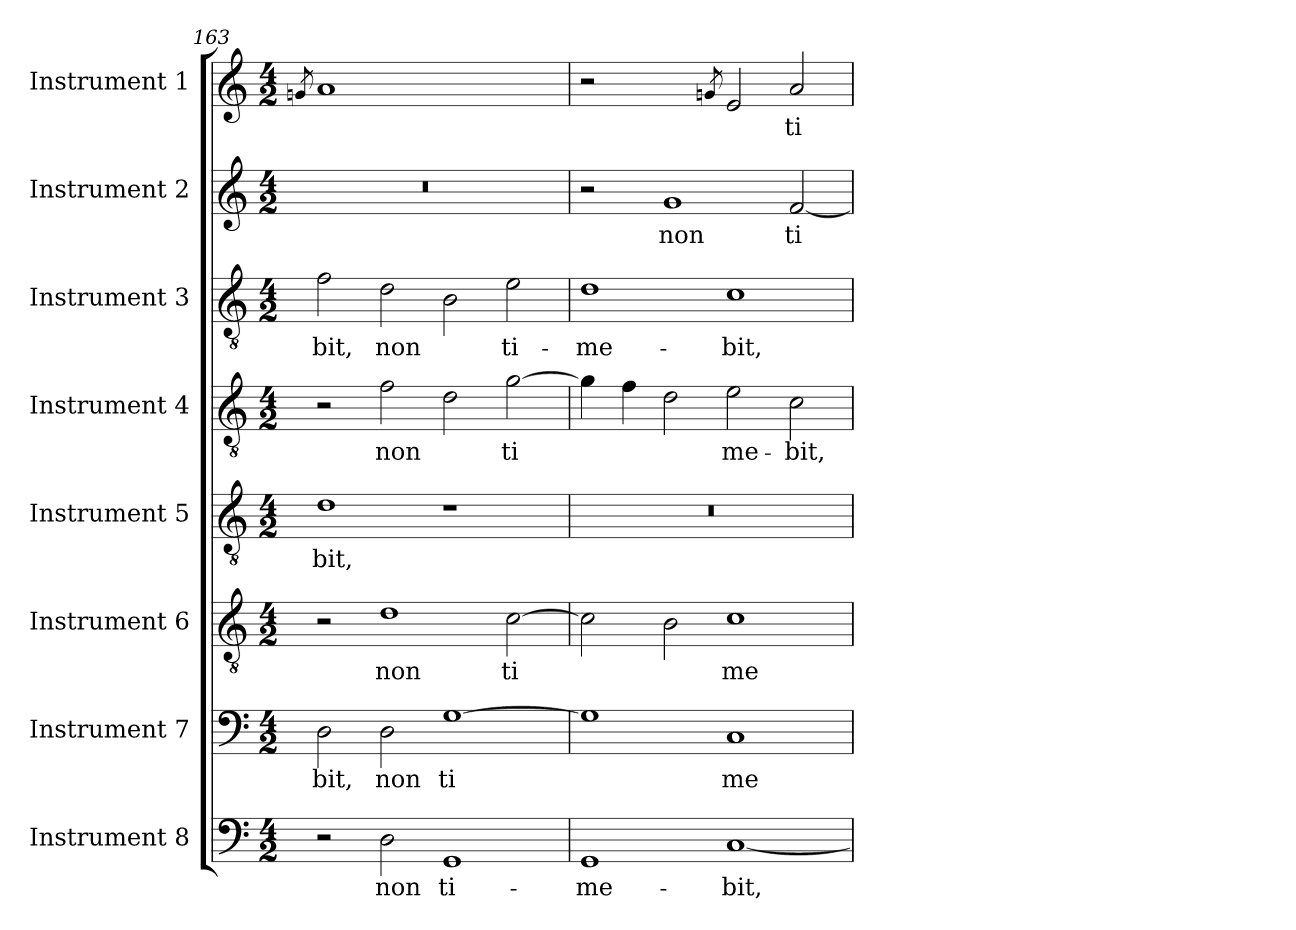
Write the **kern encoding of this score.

**kern	**text	**kern	**text	**kern	**text	**kern	**text	**kern	**text	**kern	**text	**kern	**text	**kern	**text
*part8	*part8	*part7	*part7	*part6	*part6	*part5	*part5	*part4	*part4	*part3	*part3	*part2	*part2	*part1	*part1
*staff8	*staff8	*staff7	*staff7	*staff6	*staff6	*staff5	*staff5	*staff4	*staff4	*staff3	*staff3	*staff2	*staff2	*staff1	*staff1
*I"Instrument 8	*	*I"Instrument 7	*	*I"Instrument 6	*	*I"Instrument 5	*	*I"Instrument 4	*	*I"Instrument 3	*	*I"Instrument 2	*	*I"Instrument 1	*
*clefF4	*	*clefF4	*	*clefGv2	*	*clefGv2	*	*clefGv2	*	*clefGv2	*	*clefG2	*	*clefG2	*
*k[]	*	*k[]	*	*k[]	*	*k[]	*	*k[]	*	*k[]	*	*k[]	*	*k[]	*
*C:	*	*C:	*	*C:	*	*C:	*	*C:	*	*C:	*	*C:	*	*C:	*
*M4/2	*	*M4/2	*	*M4/2	*	*M4/2	*	*M4/2	*	*M4/2	*	*M4/2	*	*M4/2	*
=163	=163	=163	=163	=163	=163	=163	=163	=163	=163	=163	=163	=163	=163	=163	=163
.	.	.	.	.	.	.	.	.	.	.	.	.	.	8qgn/	.
!	!	!	!LO:LY:b:cj	!	!	!	!LO:LY:b:cj	!	!	!	!LO:LY:b:cj	!	!	!	!LO:LY:b:cj
2r	.	2D\	-bit,	2r	.	1d	-bit,	2r	.	2f\	-bit,	0r	.	1a]	--
!	!LO:LY:b:cj	!	!LO:LY:b:cj	!	!LO:LY:b:cj	!	!	!	!LO:LY:b:cj	!	!LO:LY:b:cj	!	!	!	!
2D\	non	2D\	non	1d	non	.	.	2f\	non	2d\	non	.	.	.	.
!	!LO:LY:b:cj	!	!LO:LY:b:cj	!	!	!	!	!	!LO:LY:b:cj	!	!LO:LY:b:cj	!	!	!	!
1GG	ti-	[>1G	ti-	.	.	1r	.	2d\	.	2B\	.	.	.	1ryy	.
!	!	!	!	!	!LO:LY:b:cj	!	!	!	!LO:LY:b:cj	!	!LO:LY:b:cj	!	!	!	!
.	.	.	.	[>2c\	ti-	.	.	[>2g\	ti-	2e\	ti-	.	.	.	.
=164	=164	=164	=164	=164	=164	=164	=164	=164	=164	=164	=164	=164	=164	=164	=164
!	!LO:LY:b:cj	!	!LO:LY:b:cj	!	!LO:LY:b:cj	!	!	!	!LO:LY:b:cj	!	!LO:LY:b:cj	!	!	!	!
1GG	-me-	1G]	--	2c\]	--	0r	.	4g\]	--	1d	-me-	2r	.	2r	.
!	!	!	!	!	!	!	!	!	!LO:LY:b:cj	!	!	!	!	!	!
.	.	.	.	.	.	.	.	4f\	--	.	.	.	.	.	.
!	!	!	!	!	!LO:LY:b:cj	!	!	!	!LO:LY:b:cj	!	!	!	!LO:LY:b:cj	!	!
.	.	.	.	2B\	--	.	.	2d\	--	.	.	1g	non	2ryy	.
.	.	.	.	.	.	.	.	.	.	.	.	.	.	8qgn/	.
!	!LO:LY:b:cj	!	!LO:LY:b:cj	!	!LO:LY:b:cj	!	!	!	!LO:LY:b:cj	!	!LO:LY:b:cj	!	!	!	!LO:LY:b:cj
[>1C	-bit,	1C	-me-	1c	-me-	.	.	2e\	-me-	1c	-bit,	.	.	2e/	-
!	!	!	!	!	!	!	!	!	!LO:LY:b:cj	!	!	!	!LO:LY:b:cj	!	!LO:LY:b:cj
.	.	.	.	.	.	.	.	2c\	-bit,	.	.	[>2f/	ti-	2a/	ti-
=	=	=	=	=	=	=	=	=	=	=	=	=	=	=	=
*-	*-	*-	*-	*-	*-	*-	*-	*-	*-	*-	*-	*-	*-	*-	*-
